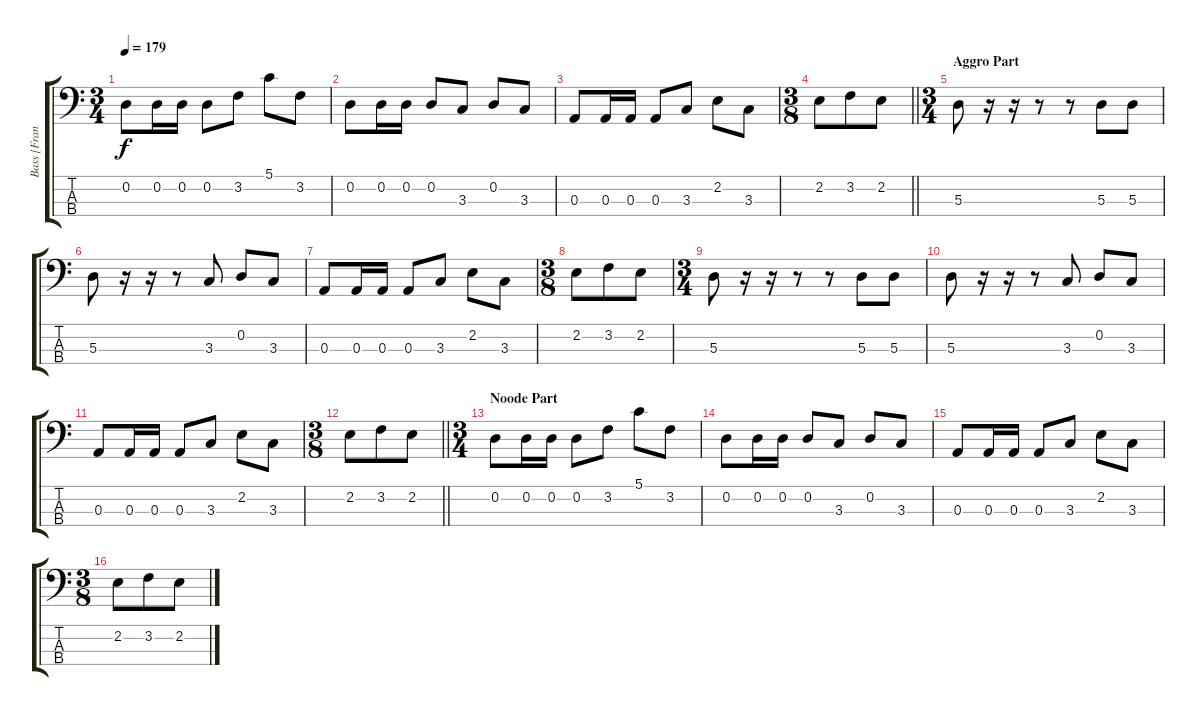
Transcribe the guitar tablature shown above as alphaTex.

\track ("Bass [Frank Black]" "Bass [Fran") {instrument electricbasspick}
\staff {score tabs}
\tuning (G2 D2 A1 E1) {hide}
\ts (3 4)
\tempo 179
\clef f4
\ks c
0.2.8{dy f} 0.2.16 0.2.16 0.2.8 3.2.8 5.1.8 3.2.8 |
0.2.8 0.2.16 0.2.16 0.2.8 3.3.8 0.2.8 3.3.8 |
0.3.8 0.3.16 0.3.16 0.3.8 3.3.8 2.2.8 3.3.8 |
\ts (3 8)
\barLineRight lightlight
2.2.8 3.2.8 2.2.8 |
\ts (3 4)
\section ("" "Aggro Part")
5.3.8 r.16 r.16 r.8 r.8 5.3.8 5.3.8 |
5.3.8 r.16 r.16 r.8 3.3.8 0.2.8 3.3.8 |
0.3.8 0.3.16 0.3.16 0.3.8 3.3.8 2.2.8 3.3.8 |
\ts (3 8)
2.2.8 3.2.8 2.2.8 |
\ts (3 4)
5.3.8 r.16 r.16 r.8 r.8 5.3.8 5.3.8 |
5.3.8 r.16 r.16 r.8 3.3.8 0.2.8 3.3.8 |
0.3.8 0.3.16 0.3.16 0.3.8 3.3.8 2.2.8 3.3.8 |
\ts (3 8)
\barLineRight lightlight
2.2.8 3.2.8 2.2.8 |
\ts (3 4)
\section ("" "Noode Part")
0.2.8 0.2.16 0.2.16 0.2.8 3.2.8 5.1.8 3.2.8 |
0.2.8 0.2.16 0.2.16 0.2.8 3.3.8 0.2.8 3.3.8 |
0.3.8 0.3.16 0.3.16 0.3.8 3.3.8 2.2.8 3.3.8 |
\ts (3 8)
2.2.8 3.2.8 2.2.8
